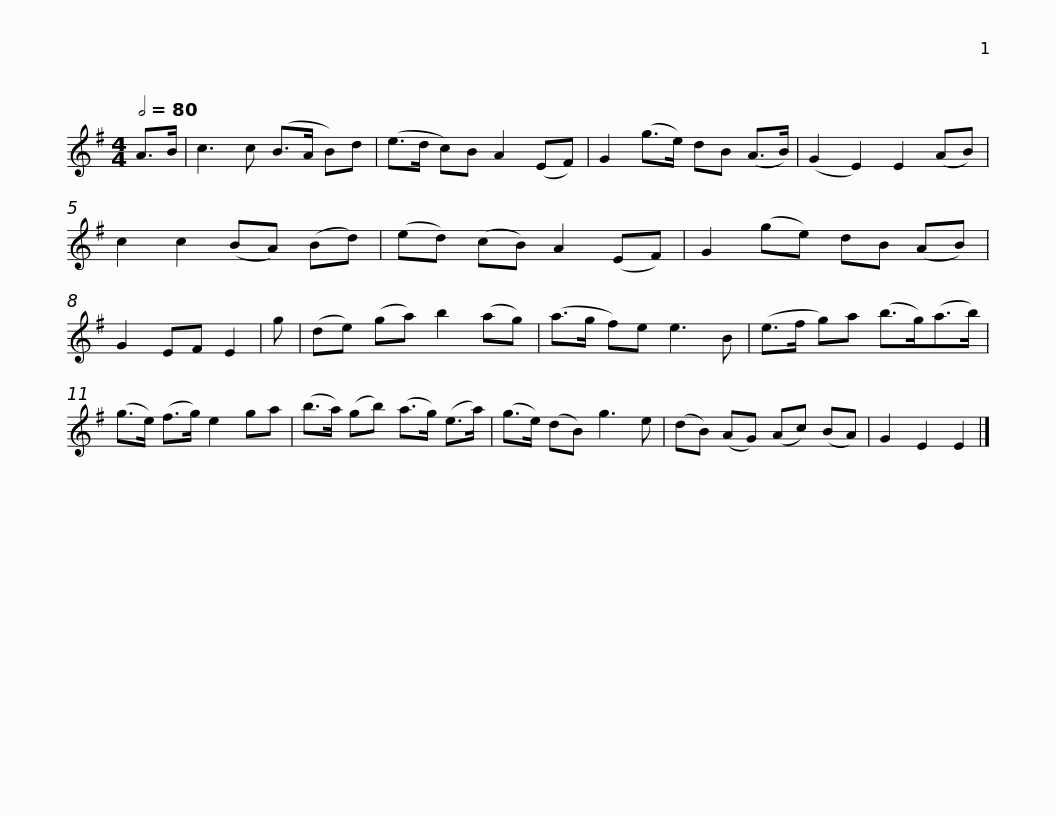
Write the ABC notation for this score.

X:1
L:1/8
Q:1/2=80
M:4/4
I:linebreak $
K:G
V:1 treble
V:1
 A>B | c3 c (B>A B)d | (e>d c)B A2 (EF) | G2 (g>e) dB (A>B) | (G2 E2) E2 (AB) | %5
 c2 c2 (BA) (Bd) | (ed) (cB) A2 (EF) |$ G2 (ge) dB (AB) | G2 EF E2 | g | %10
 (de) (ga) b2 (ag) | (a>g f)e e3 B | (e>f g)a (b>g)(a>b) |$ (g>e) (f>g) e2 ga | (b>a) (gb) (a>g) (e>a) | %15
 (g>e) (dB) g3 e | (dB) (AG) (Ac) (BA) | G2 E2 E2 |] %18
